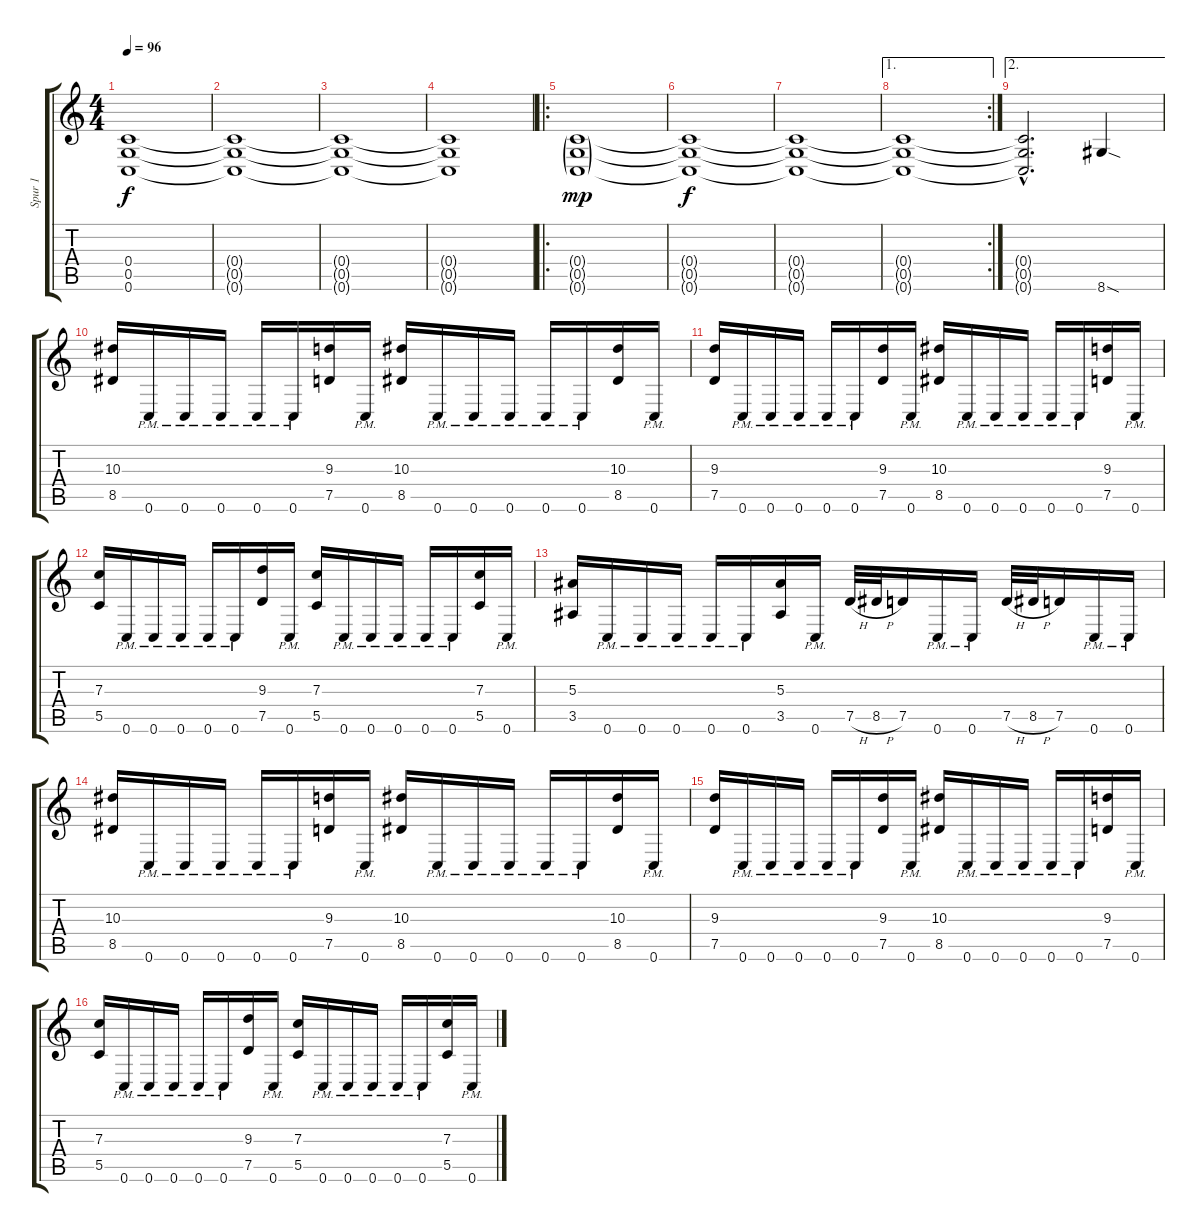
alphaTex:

\track ("Spur 1" "Spur 1") {instrument distortionguitar}
\staff {score tabs}
\tuning (D4 A3 F3 C3 G2 C2) {hide}
\ts (4 4)
\tempo 96
\clef g2
\ks c
(0.4 0.5 0.6).1{dy f} |
(0.4{t} 0.5{t} 0.6{t}).1 |
(0.4{t} 0.5{t} 0.6{t}).1 |
(0.4{t} 0.5{t} 0.6{t}).1 |
\ro
(0.4{g} 0.5{g} 0.6{g}).1{dy mp} |
(0.4{t} 0.5{t} 0.6{t}).1{dy f} |
(0.4{t} 0.5{t} 0.6{t}).1 |
\ae 1
\rc 2
(0.4{t} 0.5{t} 0.6{t}).1 |
\ae 2
(0.4{hac t} 0.5{hac t} 0.6{hac t}).2{d} 8.6{sod}.4 |
(10.3 8.5).16 0.6{pm}.16 0.6{pm}.16 0.6{pm}.16 0.6{pm}.16 0.6{pm}.16 (9.3 7.5).16 0.6{pm}.16 (10.3 8.5).16 0.6{pm}.16 0.6{pm}.16 0.6{pm}.16 0.6{pm}.16 0.6{pm}.16 (10.3 8.5).16 0.6{pm}.16 |
(9.3 7.5).16 0.6{pm}.16 0.6{pm}.16 0.6{pm}.16 0.6{pm}.16 0.6{pm}.16 (9.3 7.5).16 0.6{pm}.16 (10.3 8.5).16 0.6{pm}.16 0.6{pm}.16 0.6{pm}.16 0.6{pm}.16 0.6{pm}.16 (9.3 7.5).16 0.6{pm}.16 |
(7.3 5.5).16 0.6{pm}.16 0.6{pm}.16 0.6{pm}.16 0.6{pm}.16 0.6{pm}.16 (9.3 7.5).16 0.6{pm}.16 (7.3 5.5).16 0.6{pm}.16 0.6{pm}.16 0.6{pm}.16 0.6{pm}.16 0.6{pm}.16 (7.3 5.5).16 0.6{pm}.16 |
(5.3 3.5).16 0.6{pm}.16 0.6{pm}.16 0.6{pm}.16 0.6{pm}.16 0.6{pm}.16 (5.3 3.5).16 0.6{pm}.16 7.5{h}.32 8.5{h}.32 7.5.16 0.6{pm}.16 0.6{pm}.16 7.5{h}.32 8.5{h}.32 7.5.16 0.6{pm}.16 0.6{pm}.16 |
(10.3 8.5).16 0.6{pm}.16 0.6{pm}.16 0.6{pm}.16 0.6{pm}.16 0.6{pm}.16 (9.3 7.5).16 0.6{pm}.16 (10.3 8.5).16 0.6{pm}.16 0.6{pm}.16 0.6{pm}.16 0.6{pm}.16 0.6{pm}.16 (10.3 8.5).16 0.6{pm}.16 |
(9.3 7.5).16 0.6{pm}.16 0.6{pm}.16 0.6{pm}.16 0.6{pm}.16 0.6{pm}.16 (9.3 7.5).16 0.6{pm}.16 (10.3 8.5).16 0.6{pm}.16 0.6{pm}.16 0.6{pm}.16 0.6{pm}.16 0.6{pm}.16 (9.3 7.5).16 0.6{pm}.16 |
(7.3 5.5).16 0.6{pm}.16 0.6{pm}.16 0.6{pm}.16 0.6{pm}.16 0.6{pm}.16 (9.3 7.5).16 0.6{pm}.16 (7.3 5.5).16 0.6{pm}.16 0.6{pm}.16 0.6{pm}.16 0.6{pm}.16 0.6{pm}.16 (7.3 5.5).16 0.6{pm}.16
